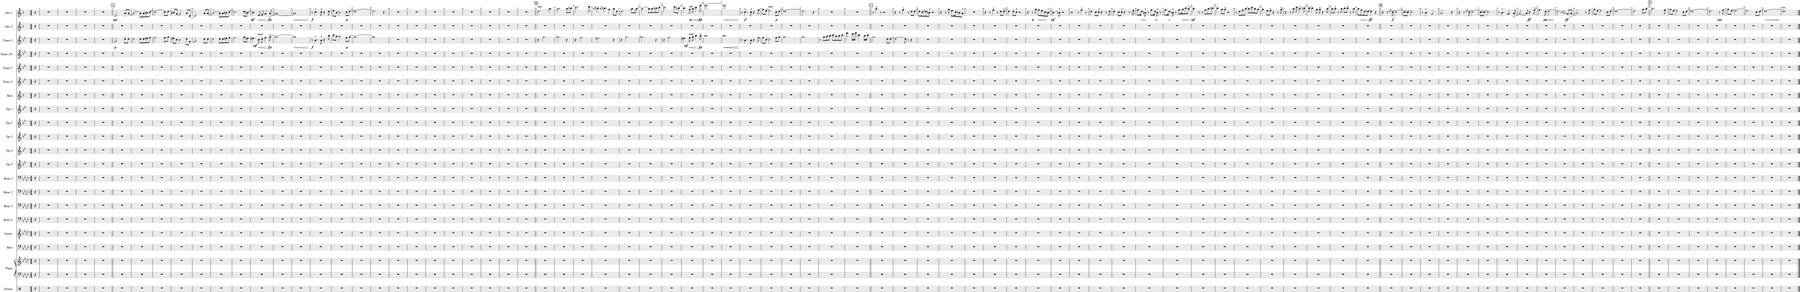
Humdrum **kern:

**kern	**kern	**kern	**kern	**kern	**kern	**kern	**kern	**kern	**kern	**kern	**kern	**kern	**kern	**kern	**kern	**kern	**kern	**kern	**dynam	**kern	**kern	**dynam
*part20	*part19	*part19	*part18	*part17	*part16	*part15	*part14	*part13	*part12	*part11	*part10	*part9	*part8	*part7	*part6	*part5	*part4	*part3	*part3	*part2	*part1	*part1
*staff21	*staff20	*staff19	*staff18	*staff17	*staff16	*staff15	*staff14	*staff13	*staff12	*staff11	*staff10	*staff9	*staff8	*staff7	*staff6	*staff5	*staff4	*staff3	*staff3	*staff2	*staff1	*staff1
*I"Drums	*I"Piano	*	*I"Bass	*I"Guitar	*I"Bone 4	*I"Bone 3	*I"Bone 2	*I"Bone 1	*I"Tpt 5	*I"Tpt 4	*I"Tpt 3	*I"Tpt 2	*I"Tpt 1	*I"Bari	*I"Tenor 3	*I"Tenor 2	*I"Tenor 2A	*I"Tenor 1	*	*I"Alto 2	*I"Alto 1	*
*I'Drums	*I'Pno.	*	*I'Bass	*I'Guitar	*I'Bone 4	*I'Bone 3	*I'Bone 2	*I'Bone 1	*I'Tpt 5	*I'Tpt 4	*I'Tpt 3	*I'Tpt 2	*I'Tpt 1	*I'Bari	*I'Tenor 3	*I'Tenor 2	*I'Tenor 2A	*I'Tenor 1	*	*I'Alto 2	*I'Alto 1	*
*clefX	*clefF4	*clefG2	*clefF4	*clefGv2	*clefF4	*clefF4	*clefF4	*clefF4	*clefG2	*clefG2	*clefG2	*clefG2	*clefG2	*clefG2	*clefG2	*clefG2	*clefG2	*clefG2	*	*clefG2	*clefG2	*
*	*	*	*Trd7c12	*	*	*	*	*	*Trd1c2	*Trd1c2	*Trd1c2	*Trd1c2	*Trd1c2	*Trd12c21	*Trd8c14	*Trd8c14	*Trd8c14	*Trd8c14	*	*Trd5c9	*Trd5c9	*
*k[]	*k[b-e-a-d-]	*k[b-e-a-d-]	*k[b-e-a-d-]	*k[b-e-a-d-]	*k[b-e-a-d-]	*k[b-e-a-d-]	*k[b-e-a-d-]	*k[b-e-a-d-]	*k[b-e-]	*k[b-e-]	*k[b-e-]	*k[b-e-]	*k[b-e-]	*k[b-]	*k[b-e-]	*k[b-e-]	*k[b-e-]	*k[b-e-]	*	*k[b-]	*k[b-]	*
*M4/4	*M4/4	*M4/4	*M4/4	*M4/4	*M4/4	*M4/4	*M4/4	*M4/4	*M4/4	*M4/4	*M4/4	*M4/4	*M4/4	*M4/4	*M4/4	*M4/4	*M4/4	*M4/4	*	*M4/4	*M4/4	*
=1	=1	=1	=1	=1	=1	=1	=1	=1	=1	=1	=1	=1	=1	=1	=1	=1	=1	=1	=1	=1	=1	=1
4r	4r	4r	4r	4r	4r	4r	4r	4r	4r	4r	4r	4r	4r	4r	4r	4r	4r	4r	.	4r	4r	.
=2	=2	=2	=2	=2	=2	=2	=2	=2	=2	=2	=2	=2	=2	=2	=2	=2	=2	=2	=2	=2	=2	=2
1r	1r	1r	1r	1r	1r	1r	1r	1r	1r	1r	1r	1r	1r	1r	1r	1r	1r	1r	.	1r	1r	.
=3	=3	=3	=3	=3	=3	=3	=3	=3	=3	=3	=3	=3	=3	=3	=3	=3	=3	=3	=3	=3	=3	=3
1r	1r	1r	1r	1r	1r	1r	1r	1r	1r	1r	1r	1r	1r	1r	1r	1r	1r	1r	.	1r	1r	.
=4	=4	=4	=4	=4	=4	=4	=4	=4	=4	=4	=4	=4	=4	=4	=4	=4	=4	=4	=4	=4	=4	=4
1r	1r	1r	1r	1r	1r	1r	1r	1r	1r	1r	1r	1r	1r	1r	1r	1r	1r	1r	.	1r	1r	.
=5	=5	=5	=5	=5	=5	=5	=5	=5	=5	=5	=5	=5	=5	=5	=5	=5	=5	=5	=5	=5	=5	=5
1r	1r	1r	1r	1r	1r	1r	1r	1r	1r	1r	1r	1r	1r	1r	1r	1r	1r	1r	.	1r	1r	.
!!LO:REH:place=s1:a:B:cj:t=A
=6||	=6||	=6||	=6||	=6||	=6||	=6||	=6||	=6||	=6||	=6||	=6||	=6||	=6||	=6||	=6||	=6||	=6||	=6||	=6||	=6||	=6||	=6||
!	!	!	!	!	!	!	!	!	!	!	!	!	!	!	!	!	!	!	!LO:DY:b	!	!	!LO:DY:b
1r	1r	1r	1r	1r	1r	1r	1r	1r	1r	1r	1r	1r	1r	1r	1r	1r	1r	2.g/	p	1r	2.d/	pp
.	.	.	.	.	.	.	.	.	.	.	.	.	.	.	.	.	.	8dd>\L	.	.	8a/L	.
.	.	.	.	.	.	.	.	.	.	.	.	.	.	.	.	.	.	8dd\J	.	.	[8a/J	.
=7	=7	=7	=7	=7	=7	=7	=7	=7	=7	=7	=7	=7	=7	=7	=7	=7	=7	=7	=7	=7	=7	=7
1r	1r	1r	1r	1r	1r	1r	1r	1r	1r	1r	1r	1r	1r	1r	1r	1r	1r	2dd\	.	1r	2a/_	.
.	.	.	.	.	.	.	.	.	.	.	.	.	.	.	.	.	.	8dd\L	.	.	8a\L]	.
.	.	.	.	.	.	.	.	.	.	.	.	.	.	.	.	.	.	8dd\	.	.	8a\	.
.	.	.	.	.	.	.	.	.	.	.	.	.	.	.	.	.	.	8een\	.	.	8bn\	.
.	.	.	.	.	.	.	.	.	.	.	.	.	.	.	.	.	.	8ff\J	.	.	[8cc\J	.
=8	=8	=8	=8	=8	=8	=8	=8	=8	=8	=8	=8	=8	=8	=8	=8	=8	=8	=8	=8	=8	=8	=8
1r	1r	1r	1r	1r	1r	1r	1r	1r	1r	1r	1r	1r	1r	1r	1r	1r	1r	2.ff\	.	1r	2.cc\_	.
.	.	.	.	.	.	.	.	.	.	.	.	.	.	.	.	.	.	8ff\L	.	.	8cc\L]	.
.	.	.	.	.	.	.	.	.	.	.	.	.	.	.	.	.	.	8gg\J	.	.	8dd\J	.
=9	=9	=9	=9	=9	=9	=9	=9	=9	=9	=9	=9	=9	=9	=9	=9	=9	=9	=9	=9	=9	=9	=9
1r	1r	1r	1r	1r	1r	1r	1r	1r	1r	1r	1r	1r	1r	1r	1r	1r	1r	8een\L	.	1r	8bn/L	.
.	.	.	.	.	.	.	.	.	.	.	.	.	.	.	.	.	.	8cc\J	.	.	[8g/J	.
.	.	.	.	.	.	.	.	.	.	.	.	.	.	.	.	.	.	2cc\	.	.	2g/]	.
.	.	.	.	.	.	.	.	.	.	.	.	.	.	.	.	.	.	8dd\L	.	.	8a/L	.
.	.	.	.	.	.	.	.	.	.	.	.	.	.	.	.	.	.	8g\J	.	.	[8d/J	.
=10	=10	=10	=10	=10	=10	=10	=10	=10	=10	=10	=10	=10	=10	=10	=10	=10	=10	=10	=10	=10	=10	=10
1r	1r	1r	1r	1r	1r	1r	1r	1r	1r	1r	1r	1r	1r	1r	1r	1r	1r	2.g/	.	1r	2.d/]	.
.	.	.	.	.	.	.	.	.	.	.	.	.	.	.	.	.	.	8dd\L	.	.	8a/L	.
.	.	.	.	.	.	.	.	.	.	.	.	.	.	.	.	.	.	8dd\J	.	.	[8a/J	.
=11	=11	=11	=11	=11	=11	=11	=11	=11	=11	=11	=11	=11	=11	=11	=11	=11	=11	=11	=11	=11	=11	=11
1r	1r	1r	1r	1r	1r	1r	1r	1r	1r	1r	1r	1r	1r	1r	1r	1r	1r	2dd\	.	1r	2a/_	.
.	.	.	.	.	.	.	.	.	.	.	.	.	.	.	.	.	.	8dd\L	.	.	8a\L]	.
.	.	.	.	.	.	.	.	.	.	.	.	.	.	.	.	.	.	8dd\	.	.	8a\	.
.	.	.	.	.	.	.	.	.	.	.	.	.	.	.	.	.	.	8een\	.	.	8bn\	.
.	.	.	.	.	.	.	.	.	.	.	.	.	.	.	.	.	.	8ff\J	.	.	[8cc\J	.
=12	=12	=12	=12	=12	=12	=12	=12	=12	=12	=12	=12	=12	=12	=12	=12	=12	=12	=12	=12	=12	=12	=12
1r	1r	1r	1r	1r	1r	1r	1r	1r	1r	1r	1r	1r	1r	1r	1r	1r	1r	2.ff\	.	1r	2.cc\]	.
.	.	.	.	.	.	.	.	.	.	.	.	.	.	.	.	.	.	8gg\L	.	.	8dd\L	.
.	.	.	.	.	.	.	.	.	.	.	.	.	.	.	.	.	.	8een\J	.	.	[8bn\J	.
=13	=13	=13	=13	=13	=13	=13	=13	=13	=13	=13	=13	=13	=13	=13	=13	=13	=13	=13	=13	=13	=13	=13
!	!	!	!	!	!	!	!	!	!	!	!	!	!	!	!	!	!	!	!LO:DY:b	!	!	!LO:DY:b
1r	1r	1r	1r	1r	1r	1r	1r	1r	1r	1r	1r	1r	1r	1r	1r	1r	1r	4.een\	mf	1r	4.b\]	mf
!	!	!	!	!	!	!	!	!	!	!	!	!	!	!	!	!	!	!LO:TX:a:Bi:t=lead	!	!	!	!
!	!	!	!	!	!	!	!	!	!	!	!	!	!	!	!	!	!	!	!LO:HP:b	!	!	!LO:HP:b
.	.	.	.	.	.	.	.	.	.	.	.	.	.	.	.	.	.	8cc\	<	.	8e/	<
.	.	.	.	.	.	.	.	.	.	.	.	.	.	.	.	.	.	8dd~\	.	.	8f~/	.
.	.	.	.	.	.	.	.	.	.	.	.	.	.	.	.	.	.	4ff'\	.	.	4g'/	.
!	!	!	!	!	!	!	!	!	!	!	!	!	!	!	!	!	!	!	!LO:DY:n=1:b	!	!	!LO:DY:n=1:b
.	.	.	.	.	.	.	.	.	.	.	.	.	.	.	.	.	.	[8gg^\	[ fp	.	[8a^/	[ fp
=14	=14	=14	=14	=14	=14	=14	=14	=14	=14	=14	=14	=14	=14	=14	=14	=14	=14	=14	=14	=14	=14	=14
1r	1r	1r	1r	1r	1r	1r	1r	1r	1r	1r	1r	1r	1r	1r	1r	1r	1r	1gg_	.	1r	1a_	.
=15	=15	=15	=15	=15	=15	=15	=15	=15	=15	=15	=15	=15	=15	=15	=15	=15	=15	=15	=15	=15	=15	=15
!	!	!	!	!	!	!	!	!	!	!	!	!	!	!	!	!	!	!	!LO:HP:b	!	!	!LO:HP:b
1r	1r	1r	1r	1r	1r	1r	1r	1r	1r	1r	1r	1r	1r	1r	1r	1r	1r	1gg]	<	1r	1a]	<
.	.	.	.	.	.	.	.	.	.	.	.	.	.	.	.	.	.	.	[	.	.	[
=16	=16	=16	=16	=16	=16	=16	=16	=16	=16	=16	=16	=16	=16	=16	=16	=16	=16	=16	=16	=16	=16	=16
!	!	!	!	!	!	!	!	!	!	!	!	!	!	!	!	!	!	!	!LO:DY:b	!	!	!LO:DY:b
1r	1r	1r	1r	1r	1r	1r	1r	1r	1r	1r	1r	1r	1r	1r	1r	1r	1r	8r	f	1r	8r	f
.	.	.	.	.	.	.	.	.	.	.	.	.	.	.	.	.	.	4.b-^\	.	.	4.cc^\	.
.	.	.	.	.	.	.	.	.	.	.	.	.	.	.	.	.	.	8b-^^\	.	.	8cc^^\	.
.	.	.	.	.	.	.	.	.	.	.	.	.	.	.	.	.	.	4r	.	.	4r	.
.	.	.	.	.	.	.	.	.	.	.	.	.	.	.	.	.	.	8bb-\	.	.	8dd\	.
=17	=17	=17	=17	=17	=17	=17	=17	=17	=17	=17	=17	=17	=17	=17	=17	=17	=17	=17	=17	=17	=17	=17
1r	1r	1r	1r	1r	1r	1r	1r	1r	1r	1r	1r	1r	1r	1r	1r	1r	1r	8ccc\L	.	1r	8ee\L	.
.	.	.	.	.	.	.	.	.	.	.	.	.	.	.	.	.	.	8aa\J	.	.	[8b-\J	.
.	.	.	.	.	.	.	.	.	.	.	.	.	.	.	.	.	.	2aa\	.	.	2b-\]	.
!	!	!	!	!	!	!	!	!	!	!	!	!	!	!	!	!	!	!	!LO:DY:b	!	!	!LO:DY:b
.	.	.	.	.	.	.	.	.	.	.	.	.	.	.	.	.	.	8ff\L	p	.	8cc\L	p
.	.	.	.	.	.	.	.	.	.	.	.	.	.	.	.	.	.	[8gg\J	.	.	[8dd\J	.
=18	=18	=18	=18	=18	=18	=18	=18	=18	=18	=18	=18	=18	=18	=18	=18	=18	=18	=18	=18	=18	=18	=18
1r	1r	1r	1r	1r	1r	1r	1r	1r	1r	1r	1r	1r	1r	1r	1r	1r	1r	1gg_	.	1r	1dd_	.
=19	=19	=19	=19	=19	=19	=19	=19	=19	=19	=19	=19	=19	=19	=19	=19	=19	=19	=19	=19	=19	=19	=19
1r	1r	1r	1r	1r	1r	1r	1r	1r	1r	1r	1r	1r	1r	1r	1r	1r	1r	1gg]	.	1r	2.dd\]	.
.	.	.	.	.	.	.	.	.	.	.	.	.	.	.	.	.	.	.	.	.	4r	.
=20	=20	=20	=20	=20	=20	=20	=20	=20	=20	=20	=20	=20	=20	=20	=20	=20	=20	=20	=20	=20	=20	=20
1r	1r	1r	1r	1r	1r	1r	1r	1r	1r	1r	1r	1r	1r	1r	1r	1r	1r	1r	.	1r	1r	.
=21	=21	=21	=21	=21	=21	=21	=21	=21	=21	=21	=21	=21	=21	=21	=21	=21	=21	=21	=21	=21	=21	=21
1r	1r	1r	1r	1r	1r	1r	1r	1r	1r	1r	1r	1r	1r	1r	1r	1r	1r	1r	.	1r	1r	.
=22	=22	=22	=22	=22	=22	=22	=22	=22	=22	=22	=22	=22	=22	=22	=22	=22	=22	=22	=22	=22	=22	=22
1r	1r	1r	1r	1r	1r	1r	1r	1r	1r	1r	1r	1r	1r	1r	1r	1r	1r	1r	.	1r	1r	.
=23	=23	=23	=23	=23	=23	=23	=23	=23	=23	=23	=23	=23	=23	=23	=23	=23	=23	=23	=23	=23	=23	=23
1r	1r	1r	1r	1r	1r	1r	1r	1r	1r	1r	1r	1r	1r	1r	1r	1r	1r	1r	.	1r	1r	.
=24	=24	=24	=24	=24	=24	=24	=24	=24	=24	=24	=24	=24	=24	=24	=24	=24	=24	=24	=24	=24	=24	=24
1r	1r	1r	1r	1r	1r	1r	1r	1r	1r	1r	1r	1r	1r	1r	1r	1r	1r	1r	.	1r	1r	.
=25	=25	=25	=25	=25	=25	=25	=25	=25	=25	=25	=25	=25	=25	=25	=25	=25	=25	=25	=25	=25	=25	=25
1r	1r	1r	1r	1r	1r	1r	1r	1r	1r	1r	1r	1r	1r	1r	1r	1r	1r	1r	.	1r	1r	.
=26	=26	=26	=26	=26	=26	=26	=26	=26	=26	=26	=26	=26	=26	=26	=26	=26	=26	=26	=26	=26	=26	=26
1r	1r	1r	1r	1r	1r	1r	1r	1r	1r	1r	1r	1r	1r	1r	1r	1r	1r	1r	.	1r	1r	.
=27	=27	=27	=27	=27	=27	=27	=27	=27	=27	=27	=27	=27	=27	=27	=27	=27	=27	=27	=27	=27	=27	=27
1r	1r	1r	1r	1r	1r	1r	1r	1r	1r	1r	1r	1r	1r	1r	1r	1r	1r	1r	.	1r	1r	.
!!LO:REH:place=s1:a:B:cj:t=B
=28||	=28||	=28||	=28||	=28||	=28||	=28||	=28||	=28||	=28||	=28||	=28||	=28||	=28||	=28||	=28||	=28||	=28||	=28||	=28||	=28||	=28||	=28||
!	!	!	!	!	!	!	!	!	!	!	!	!	!	!	!	!	!	!	!	!	!LO:TX:a:Bi:t=solo	!
1r	1r	1r	1r	1r	1r	1r	1r	1r	1r	1r	1r	1r	1r	1r	1r	1r	1r	4r	.	1r	2.dd\	.
.	.	.	.	.	.	.	.	.	.	.	.	.	.	.	.	.	.	2.gg\	.	.	.	.
.	.	.	.	.	.	.	.	.	.	.	.	.	.	.	.	.	.	.	.	.	4aa\	.
=29	=29	=29	=29	=29	=29	=29	=29	=29	=29	=29	=29	=29	=29	=29	=29	=29	=29	=29	=29	=29	=29	=29
1r	1r	1r	1r	1r	1r	1r	1r	1r	1r	1r	1r	1r	1r	1r	1r	1r	1r	2.gg-X\	.	1r	2.aa\	.
.	.	.	.	.	.	.	.	.	.	.	.	.	.	.	.	.	.	4r	.	.	8aa\L	.
.	.	.	.	.	.	.	.	.	.	.	.	.	.	.	.	.	.	.	.	.	8bbn\J	.
=30	=30	=30	=30	=30	=30	=30	=30	=30	=30	=30	=30	=30	=30	=30	=30	=30	=30	=30	=30	=30	=30	=30
1r	1r	1r	1r	1r	1r	1r	1r	1r	1r	1r	1r	1r	1r	1r	1r	1r	1r	4r	.	1r	2..ccc\	.
.	.	.	.	.	.	.	.	.	.	.	.	.	.	.	.	.	.	2.ff\	.	.	.	.
.	.	.	.	.	.	.	.	.	.	.	.	.	.	.	.	.	.	.	.	.	8ddd\	.
=31	=31	=31	=31	=31	=31	=31	=31	=31	=31	=31	=31	=31	=31	=31	=31	=31	=31	=31	=31	=31	=31	=31
.	.	.	.	.	.	.	.	.	.	.	.	.	.	.	.	.	.	.	.	.	8qaa/	.
1r	1r	1r	1r	1r	1r	1r	1r	1r	1r	1r	1r	1r	1r	1r	1r	1r	1r	2.een\	.	1r	4bbn\	.
.	.	.	.	.	.	.	.	.	.	.	.	.	.	.	.	.	.	.	.	.	8qaa/	.
.	.	.	.	.	.	.	.	.	.	.	.	.	.	.	.	.	.	.	.	.	4bbn\	.
.	.	.	.	.	.	.	.	.	.	.	.	.	.	.	.	.	.	.	.	.	4gg\	.
.	.	.	.	.	.	.	.	.	.	.	.	.	.	.	.	.	.	4r	.	.	8aa\L	.
.	.	.	.	.	.	.	.	.	.	.	.	.	.	.	.	.	.	.	.	.	8dd\J	.
=32	=32	=32	=32	=32	=32	=32	=32	=32	=32	=32	=32	=32	=32	=32	=32	=32	=32	=32	=32	=32	=32	=32
1r	1r	1r	1r	1r	1r	1r	1r	1r	1r	1r	1r	1r	1r	1r	1r	1r	1r	4r	.	1r	2.dd\	.
.	.	.	.	.	.	.	.	.	.	.	.	.	.	.	.	.	.	2.gg\	.	.	.	.
.	.	.	.	.	.	.	.	.	.	.	.	.	.	.	.	.	.	.	.	.	8aa\L	.
.	.	.	.	.	.	.	.	.	.	.	.	.	.	.	.	.	.	.	.	.	[8aa\J	.
=33	=33	=33	=33	=33	=33	=33	=33	=33	=33	=33	=33	=33	=33	=33	=33	=33	=33	=33	=33	=33	=33	=33
1r	1r	1r	1r	1r	1r	1r	1r	1r	1r	1r	1r	1r	1r	1r	1r	1r	1r	2.gg-X\	.	1r	2aa\_	.
.	.	.	.	.	.	.	.	.	.	.	.	.	.	.	.	.	.	.	.	.	8aa\L]	.
.	.	.	.	.	.	.	.	.	.	.	.	.	.	.	.	.	.	.	.	.	8aa\	.
.	.	.	.	.	.	.	.	.	.	.	.	.	.	.	.	.	.	4r	.	.	8bbn\	.
.	.	.	.	.	.	.	.	.	.	.	.	.	.	.	.	.	.	.	.	.	[8ccc\J	.
=34	=34	=34	=34	=34	=34	=34	=34	=34	=34	=34	=34	=34	=34	=34	=34	=34	=34	=34	=34	=34	=34	=34
1r	1r	1r	1r	1r	1r	1r	1r	1r	1r	1r	1r	1r	1r	1r	1r	1r	1r	4r	.	1r	2.ccc\]	.
.	.	.	.	.	.	.	.	.	.	.	.	.	.	.	.	.	.	2.ff\	.	.	.	.
.	.	.	.	.	.	.	.	.	.	.	.	.	.	.	.	.	.	.	.	.	8ddd\L	.
.	.	.	.	.	.	.	.	.	.	.	.	.	.	.	.	.	.	.	.	.	[8bbn\J	.
=35	=35	=35	=35	=35	=35	=35	=35	=35	=35	=35	=35	=35	=35	=35	=35	=35	=35	=35	=35	=35	=35	=35
!	!	!	!	!	!	!	!	!	!	!	!	!	!	!	!	!	!	!	!LO:DY:b	!	!	!
1r	1r	1r	1r	1r	1r	1r	1r	1r	1r	1r	1r	1r	1r	1r	1r	1r	1r	4.een\	mf	1r	4.bb\]	.
!	!	!	!	!	!	!	!	!	!	!	!	!	!	!	!	!	!	!	!	!	!LO:TX:a:Bi:t=soli	!
!	!	!	!	!	!	!	!	!	!	!	!	!	!	!	!	!	!	!LO:TX:a:Bi:t=lead	!	!	!	!
!	!	!	!	!	!	!	!	!	!	!	!	!	!	!	!	!	!	!	!LO:HP:b	!	!	!LO:HP:b
!	!	!	!	!	!	!	!	!	!	!	!	!	!	!	!	!	!	!	!	!	!	!LO:DY:n=1:b
.	.	.	.	.	.	.	.	.	.	.	.	.	.	.	.	.	.	8ff\	<	.	8gg\	< mf
.	.	.	.	.	.	.	.	.	.	.	.	.	.	.	.	.	.	8gg~\	.	.	8aa\	.
.	.	.	.	.	.	.	.	.	.	.	.	.	.	.	.	.	.	4bb-'\	.	.	4ccc\	.
!	!	!	!	!	!	!	!	!	!	!	!	!	!	!	!	!	!	!	!LO:DY:n=1:b	!	!	!LO:DY:n=2:b
.	.	.	.	.	.	.	.	.	.	.	.	.	.	.	.	.	.	8bb-^\	[ fp	.	[8fff\	fp
.	.	.	.	.	.	.	.	.	.	.	.	.	.	.	.	.	.	.	.	.	.	[
=36	=36	=36	=36	=36	=36	=36	=36	=36	=36	=36	=36	=36	=36	=36	=36	=36	=36	=36	=36	=36	=36	=36
1r	1r	1r	1r	1r	1r	1r	1r	1r	1r	1r	1r	1r	1r	1r	1r	1r	1r	1bb-	.	1r	1fff_	.
=37	=37	=37	=37	=37	=37	=37	=37	=37	=37	=37	=37	=37	=37	=37	=37	=37	=37	=37	=37	=37	=37	=37
!	!	!	!	!	!	!	!	!	!	!	!	!	!	!	!	!	!	!	!LO:HP:b	!	!	!
!	!	!	!	!	!	!	!	!	!	!	!	!	!	!	!	!	!	!	!LO:HP:n=1:b	!	!	!LO:HP:b
1r	1r	1r	1r	1r	1r	1r	1r	1r	1r	1r	1r	1r	1r	1r	1r	1r	1r	1bb-	< <	1r	1fff]	<
.	.	.	.	.	.	.	.	.	.	.	.	.	.	.	.	.	.	.	[	.	.	[
=38	=38	=38	=38	=38	=38	=38	=38	=38	=38	=38	=38	=38	=38	=38	=38	=38	=38	=38	=38	=38	=38	=38
1r	1r	1r	1r	1r	1r	1r	1r	1r	1r	1r	1r	1r	1r	1r	1r	1r	1r	8r	.	1r	8r	.
!	!	!	!	!	!	!	!	!	!	!	!	!	!	!	!	!	!	!	!	!	!	!LO:DY:b
.	.	.	.	.	.	.	.	.	.	.	.	.	.	.	.	.	.	4.b-\	[	.	4.cc^\	f
.	.	.	.	.	.	.	.	.	.	.	.	.	.	.	.	.	.	8b-\	.	.	8cc^^\	.
.	.	.	.	.	.	.	.	.	.	.	.	.	.	.	.	.	.	4r	.	.	4r	.
.	.	.	.	.	.	.	.	.	.	.	.	.	.	.	.	.	.	8ff\	.	.	8ff\	.
=39	=39	=39	=39	=39	=39	=39	=39	=39	=39	=39	=39	=39	=39	=39	=39	=39	=39	=39	=39	=39	=39	=39
1r	1r	1r	1r	1r	1r	1r	1r	1r	1r	1r	1r	1r	1r	1r	1r	1r	1r	8ff\L	.	1r	8gg\L	.
.	.	.	.	.	.	.	.	.	.	.	.	.	.	.	.	.	.	[8cc\J	.	.	[8ee\J	.
!	!	!	!	!	!	!	!	!	!	!	!	!	!	!	!	!	!	!	!	!	!LO:TX:a:Bi:t=unis	!
.	.	.	.	.	.	.	.	.	.	.	.	.	.	.	.	.	.	2cc\]	.	.	2ee\]	.
!	!	!	!	!	!	!	!	!	!	!	!	!	!	!	!	!	!	!	!	!	!	!LO:DY:b
.	.	.	.	.	.	.	.	.	.	.	.	.	.	.	.	.	.	8ff\L	.	.	8cc\L	p
.	.	.	.	.	.	.	.	.	.	.	.	.	.	.	.	.	.	8gg\J	.	.	[8dd\J	.
=40	=40	=40	=40	=40	=40	=40	=40	=40	=40	=40	=40	=40	=40	=40	=40	=40	=40	=40	=40	=40	=40	=40
1r	1r	1r	1r	1r	1r	1r	1r	1r	1r	1r	1r	1r	1r	1r	1r	1r	1r	1gg	.	1r	1dd_	.
=41	=41	=41	=41	=41	=41	=41	=41	=41	=41	=41	=41	=41	=41	=41	=41	=41	=41	=41	=41	=41	=41	=41
1r	1r	1r	1r	1r	1r	1r	1r	1r	1r	1r	1r	1r	1r	1r	1r	1r	1r	1gg	.	1r	2.dd\]	.
.	.	.	.	.	.	.	.	.	.	.	.	.	.	.	.	.	.	.	.	.	4r	.
=42	=42	=42	=42	=42	=42	=42	=42	=42	=42	=42	=42	=42	=42	=42	=42	=42	=42	=42	=42	=42	=42	=42
1r	1r	1r	1r	1r	1r	1r	1r	1r	1r	1r	1r	1r	1r	1r	1r	1r	1r	8r	.	1r	1r	.
.	.	.	.	.	.	.	.	.	.	.	.	.	.	.	.	.	.	8gg\L	.	.	.	.
.	.	.	.	.	.	.	.	.	.	.	.	.	.	.	.	.	.	8aa\	.	.	.	.
.	.	.	.	.	.	.	.	.	.	.	.	.	.	.	.	.	.	8bb-\J	.	.	.	.
.	.	.	.	.	.	.	.	.	.	.	.	.	.	.	.	.	.	8ccc\L	.	.	.	.
.	.	.	.	.	.	.	.	.	.	.	.	.	.	.	.	.	.	8aa\	.	.	.	.
.	.	.	.	.	.	.	.	.	.	.	.	.	.	.	.	.	.	8bb-\	.	.	.	.
.	.	.	.	.	.	.	.	.	.	.	.	.	.	.	.	.	.	8ccc\J	.	.	.	.
=43	=43	=43	=43	=43	=43	=43	=43	=43	=43	=43	=43	=43	=43	=43	=43	=43	=43	=43	=43	=43	=43	=43
1r	1r	1r	1r	1r	1r	1r	1r	1r	1r	1r	1r	1r	1r	1r	1r	1r	1r	4.fff\	.	1r	1r	.
.	.	.	.	.	.	.	.	.	.	.	.	.	.	.	.	.	.	16eee-\LL	.	.	.	.
.	.	.	.	.	.	.	.	.	.	.	.	.	.	.	.	.	.	16fff\JJ	.	.	.	.
.	.	.	.	.	.	.	.	.	.	.	.	.	.	.	.	.	.	4.ccc\	.	.	.	.
.	.	.	.	.	.	.	.	.	.	.	.	.	.	.	.	.	.	16bb-\LL	.	.	.	.
.	.	.	.	.	.	.	.	.	.	.	.	.	.	.	.	.	.	16ccc\JJ	.	.	.	.
!!LO:REH:place=s1:a:B:cj:t=C
=44||	=44||	=44||	=44||	=44||	=44||	=44||	=44||	=44||	=44||	=44||	=44||	=44||	=44||	=44||	=44||	=44||	=44||	=44||	=44||	=44||	=44||	=44||
1r	1r	1r	1r	1r	1r	1r	1r	1r	1r	1r	1r	1r	1r	1r	1r	1r	1r	2.gg\	.	1r	8r	.
.	.	.	.	.	.	.	.	.	.	.	.	.	.	.	.	.	.	.	.	.	4aa^^\	.
.	.	.	.	.	.	.	.	.	.	.	.	.	.	.	.	.	.	.	.	.	8r	.
.	.	.	.	.	.	.	.	.	.	.	.	.	.	.	.	.	.	.	.	.	2r	.
.	.	.	.	.	.	.	.	.	.	.	.	.	.	.	.	.	.	8dd\L	.	.	.	.
.	.	.	.	.	.	.	.	.	.	.	.	.	.	.	.	.	.	[8dd\J	.	.	.	.
=45	=45	=45	=45	=45	=45	=45	=45	=45	=45	=45	=45	=45	=45	=45	=45	=45	=45	=45	=45	=45	=45	=45
1r	1r	1r	1r	1r	1r	1r	1r	1r	1r	1r	1r	1r	1r	1r	1r	1r	1r	2dd\_	.	1r	4r	.
.	.	.	.	.	.	.	.	.	.	.	.	.	.	.	.	.	.	.	.	.	8r	.
.	.	.	.	.	.	.	.	.	.	.	.	.	.	.	.	.	.	.	.	.	4ff^^\	.
.	.	.	.	.	.	.	.	.	.	.	.	.	.	.	.	.	.	8dd\]	.	.	.	.
.	.	.	.	.	.	.	.	.	.	.	.	.	.	.	.	.	.	8r	.	.	8r	.
.	.	.	.	.	.	.	.	.	.	.	.	.	.	.	.	.	.	4r	.	.	8dd\L	.
.	.	.	.	.	.	.	.	.	.	.	.	.	.	.	.	.	.	.	.	.	[8dd\J	.
=46	=46	=46	=46	=46	=46	=46	=46	=46	=46	=46	=46	=46	=46	=46	=46	=46	=46	=46	=46	=46	=46	=46
1r	1r	1r	1r	1r	1r	1r	1r	1r	1r	1r	1r	1r	1r	1r	1r	1r	1r	1r	.	1r	8dd\L]	.
.	.	.	.	.	.	.	.	.	.	.	.	.	.	.	.	.	.	.	.	.	8cc\	.
.	.	.	.	.	.	.	.	.	.	.	.	.	.	.	.	.	.	.	.	.	8dd-X\	.
.	.	.	.	.	.	.	.	.	.	.	.	.	.	.	.	.	.	.	.	.	8bn^^\J	.
.	.	.	.	.	.	.	.	.	.	.	.	.	.	.	.	.	.	.	.	.	2r	.
=47	=47	=47	=47	=47	=47	=47	=47	=47	=47	=47	=47	=47	=47	=47	=47	=47	=47	=47	=47	=47	=47	=47
1r	1r	1r	1r	1r	1r	1r	1r	1r	1r	1r	1r	1r	1r	1r	1r	1r	1r	1r	.	1r	4r	.
.	.	.	.	.	.	.	.	.	.	.	.	.	.	.	.	.	.	.	.	.	8r	.
.	.	.	.	.	.	.	.	.	.	.	.	.	.	.	.	.	.	.	.	.	8gg\	.
.	.	.	.	.	.	.	.	.	.	.	.	.	.	.	.	.	.	.	.	.	8.ee\L	.
.	.	.	.	.	.	.	.	.	.	.	.	.	.	.	.	.	.	.	.	.	16cc\K	.
.	.	.	.	.	.	.	.	.	.	.	.	.	.	.	.	.	.	.	.	.	8b-X\	.
.	.	.	.	.	.	.	.	.	.	.	.	.	.	.	.	.	.	.	.	.	8a^^\J	.
=48	=48	=48	=48	=48	=48	=48	=48	=48	=48	=48	=48	=48	=48	=48	=48	=48	=48	=48	=48	=48	=48	=48
1r	1r	1r	1r	1r	1r	1r	1r	1r	1r	1r	1r	1r	1r	1r	1r	1r	1r	1r	.	1r	1r	.
=49	=49	=49	=49	=49	=49	=49	=49	=49	=49	=49	=49	=49	=49	=49	=49	=49	=49	=49	=49	=49	=49	=49
1r	1r	1r	1r	1r	1r	1r	1r	1r	1r	1r	1r	1r	1r	1r	1r	1r	1r	1r	.	1r	4r	.
.	.	.	.	.	.	.	.	.	.	.	.	.	.	.	.	.	.	.	.	.	8r	.
.	.	.	.	.	.	.	.	.	.	.	.	.	.	.	.	.	.	.	.	.	4ff^^\	.
.	.	.	.	.	.	.	.	.	.	.	.	.	.	.	.	.	.	.	.	.	8r	.
.	.	.	.	.	.	.	.	.	.	.	.	.	.	.	.	.	.	.	.	.	8dd\L	.
.	.	.	.	.	.	.	.	.	.	.	.	.	.	.	.	.	.	.	.	.	[8dd^\J	.
=50	=50	=50	=50	=50	=50	=50	=50	=50	=50	=50	=50	=50	=50	=50	=50	=50	=50	=50	=50	=50	=50	=50
1r	1r	1r	1r	1r	1r	1r	1r	1r	1r	1r	1r	1r	1r	1r	1r	1r	1r	1r	.	1r	4dd\]	.
.	.	.	.	.	.	.	.	.	.	.	.	.	.	.	.	.	.	.	.	.	8dd~\L	.
.	.	.	.	.	.	.	.	.	.	.	.	.	.	.	.	.	.	.	.	.	8cc^^\J	.
.	.	.	.	.	.	.	.	.	.	.	.	.	.	.	.	.	.	.	.	.	2r	.
=51	=51	=51	=51	=51	=51	=51	=51	=51	=51	=51	=51	=51	=51	=51	=51	=51	=51	=51	=51	=51	=51	=51
1r	1r	1r	1r	1r	1r	1r	1r	1r	1r	1r	1r	1r	1r	1r	1r	1r	1r	1r	.	1r	4r	.
!	!	!	!	!	!	!	!	!	!	!	!	!	!	!	!	!	!	!	!	!	!	!LO:DY:b
.	.	.	.	.	.	.	.	.	.	.	.	.	.	.	.	.	.	.	.	.	8r	p
.	.	.	.	.	.	.	.	.	.	.	.	.	.	.	.	.	.	.	.	.	8gg\	.
!	!	!	!	!	!	!	!	!	!	!	!	!	!	!	!	!	!	!	!	!	!	!LO:HP:b
.	.	.	.	.	.	.	.	.	.	.	.	.	.	.	.	.	.	.	.	.	8ff\L	<
.	.	.	.	.	.	.	.	.	.	.	.	.	.	.	.	.	.	.	.	.	8ee\	.
.	.	.	.	.	.	.	.	.	.	.	.	.	.	.	.	.	.	.	.	.	8cc\	.
.	.	.	.	.	.	.	.	.	.	.	.	.	.	.	.	.	.	.	.	.	[8bn^\J	[
=52	=52	=52	=52	=52	=52	=52	=52	=52	=52	=52	=52	=52	=52	=52	=52	=52	=52	=52	=52	=52	=52	=52
!	!	!	!	!	!	!	!	!	!	!	!	!	!	!	!	!	!	!	!	!	!	!LO:DY:b
1r	1r	1r	1r	1r	1r	1r	1r	1r	1r	1r	1r	1r	1r	1r	1r	1r	1r	1r	.	1r	4.b\]	mf
.	.	.	.	.	.	.	.	.	.	.	.	.	.	.	.	.	.	.	.	.	8b-X^^\	.
.	.	.	.	.	.	.	.	.	.	.	.	.	.	.	.	.	.	.	.	.	2r	.
=53	=53	=53	=53	=53	=53	=53	=53	=53	=53	=53	=53	=53	=53	=53	=53	=53	=53	=53	=53	=53	=53	=53
1r	1r	1r	1r	1r	1r	1r	1r	1r	1r	1r	1r	1r	1r	1r	1r	1r	1r	1r	.	1r	2r	.
.	.	.	.	.	.	.	.	.	.	.	.	.	.	.	.	.	.	.	.	.	8r	.
.	.	.	.	.	.	.	.	.	.	.	.	.	.	.	.	.	.	.	.	.	4ff^^\	.
.	.	.	.	.	.	.	.	.	.	.	.	.	.	.	.	.	.	.	.	.	8r	.
=54	=54	=54	=54	=54	=54	=54	=54	=54	=54	=54	=54	=54	=54	=54	=54	=54	=54	=54	=54	=54	=54	=54
1r	1r	1r	1r	1r	1r	1r	1r	1r	1r	1r	1r	1r	1r	1r	1r	1r	1r	1r	.	1r	4dd~\	.
.	.	.	.	.	.	.	.	.	.	.	.	.	.	.	.	.	.	.	.	.	8cc\L	.
.	.	.	.	.	.	.	.	.	.	.	.	.	.	.	.	.	.	.	.	.	8cc^^\J	.
.	.	.	.	.	.	.	.	.	.	.	.	.	.	.	.	.	.	.	.	.	4r	.
.	.	.	.	.	.	.	.	.	.	.	.	.	.	.	.	.	.	.	.	.	8r	.
.	.	.	.	.	.	.	.	.	.	.	.	.	.	.	.	.	.	.	.	.	8dd\	.
=55	=55	=55	=55	=55	=55	=55	=55	=55	=55	=55	=55	=55	=55	=55	=55	=55	=55	=55	=55	=55	=55	=55
1r	1r	1r	1r	1r	1r	1r	1r	1r	1r	1r	1r	1r	1r	1r	1r	1r	1r	1r	.	1r	4dd~\	.
.	.	.	.	.	.	.	.	.	.	.	.	.	.	.	.	.	.	.	.	.	8cc\L	.
.	.	.	.	.	.	.	.	.	.	.	.	.	.	.	.	.	.	.	.	.	8cc^^\J	.
.	.	.	.	.	.	.	.	.	.	.	.	.	.	.	.	.	.	.	.	.	4r	.
.	.	.	.	.	.	.	.	.	.	.	.	.	.	.	.	.	.	.	.	.	8.r	.
.	.	.	.	.	.	.	.	.	.	.	.	.	.	.	.	.	.	.	.	.	16ee\	.
=56	=56	=56	=56	=56	=56	=56	=56	=56	=56	=56	=56	=56	=56	=56	=56	=56	=56	=56	=56	=56	=56	=56
1r	1r	1r	1r	1r	1r	1r	1r	1r	1r	1r	1r	1r	1r	1r	1r	1r	1r	1r	.	1r	8.ff\L	.
!	!	!	!	!	!	!	!	!	!	!	!	!	!	!	!	!	!	!	!	!	!	!LO:HP:b
.	.	.	.	.	.	.	.	.	.	.	.	.	.	.	.	.	.	.	.	.	16dd\Jk	<
.	.	.	.	.	.	.	.	.	.	.	.	.	.	.	.	.	.	.	.	.	8bn^^\	.
.	.	.	.	.	.	.	.	.	.	.	.	.	.	.	.	.	.	.	.	.	8r	[
.	.	.	.	.	.	.	.	.	.	.	.	.	.	.	.	.	.	.	.	.	8.ff\L	.
!	!	!	!	!	!	!	!	!	!	!	!	!	!	!	!	!	!	!	!	!	!	!LO:HP:b
.	.	.	.	.	.	.	.	.	.	.	.	.	.	.	.	.	.	.	.	.	16dd\Jk	<
.	.	.	.	.	.	.	.	.	.	.	.	.	.	.	.	.	.	.	.	.	8b^^\	.
.	.	.	.	.	.	.	.	.	.	.	.	.	.	.	.	.	.	.	.	.	8r	[
=57	=57	=57	=57	=57	=57	=57	=57	=57	=57	=57	=57	=57	=57	=57	=57	=57	=57	=57	=57	=57	=57	=57
1r	1r	1r	1r	1r	1r	1r	1r	1r	1r	1r	1r	1r	1r	1r	1r	1r	1r	1r	.	1r	8.ff\L	.
!	!	!	!	!	!	!	!	!	!	!	!	!	!	!	!	!	!	!	!	!	!	!LO:HP:b
.	.	.	.	.	.	.	.	.	.	.	.	.	.	.	.	.	.	.	.	.	16dd\Jk	<
.	.	.	.	.	.	.	.	.	.	.	.	.	.	.	.	.	.	.	.	.	8b-X^^\	[
.	.	.	.	.	.	.	.	.	.	.	.	.	.	.	.	.	.	.	.	.	8r	.
.	.	.	.	.	.	.	.	.	.	.	.	.	.	.	.	.	.	.	.	.	8.ff\L	.
!	!	!	!	!	!	!	!	!	!	!	!	!	!	!	!	!	!	!	!	!	!	!LO:HP:b
.	.	.	.	.	.	.	.	.	.	.	.	.	.	.	.	.	.	.	.	.	16gg\K	<
.	.	.	.	.	.	.	.	.	.	.	.	.	.	.	.	.	.	.	.	.	8bb-~\	.
.	.	.	.	.	.	.	.	.	.	.	.	.	.	.	.	.	.	.	.	.	[8aa^\J	.
.	.	.	.	.	.	.	.	.	.	.	.	.	.	.	.	.	.	.	.	.	.	[
=58	=58	=58	=58	=58	=58	=58	=58	=58	=58	=58	=58	=58	=58	=58	=58	=58	=58	=58	=58	=58	=58	=58
!	!	!	!	!	!	!	!	!	!	!	!	!	!	!	!	!	!	!	!	!	!	!LO:DY:b
1r	1r	1r	1r	1r	1r	1r	1r	1r	1r	1r	1r	1r	1r	1r	1r	1r	1r	1r	.	1r	4.aa\]	mf
.	.	.	.	.	.	.	.	.	.	.	.	.	.	.	.	.	.	.	.	.	8r	.
.	.	.	.	.	.	.	.	.	.	.	.	.	.	.	.	.	.	.	.	.	8r	.
.	.	.	.	.	.	.	.	.	.	.	.	.	.	.	.	.	.	.	.	.	8ff\L	.
.	.	.	.	.	.	.	.	.	.	.	.	.	.	.	.	.	.	.	.	.	8aa\	.
.	.	.	.	.	.	.	.	.	.	.	.	.	.	.	.	.	.	.	.	.	[8bbn\J	.
=59	=59	=59	=59	=59	=59	=59	=59	=59	=59	=59	=59	=59	=59	=59	=59	=59	=59	=59	=59	=59	=59	=59
1r	1r	1r	1r	1r	1r	1r	1r	1r	1r	1r	1r	1r	1r	1r	1r	1r	1r	1r	.	1r	4bb\]	.
.	.	.	.	.	.	.	.	.	.	.	.	.	.	.	.	.	.	.	.	.	8gg\L	.
.	.	.	.	.	.	.	.	.	.	.	.	.	.	.	.	.	.	.	.	.	8gg^^\J	.
.	.	.	.	.	.	.	.	.	.	.	.	.	.	.	.	.	.	.	.	.	2r	.
=60	=60	=60	=60	=60	=60	=60	=60	=60	=60	=60	=60	=60	=60	=60	=60	=60	=60	=60	=60	=60	=60	=60
1r	1r	1r	1r	1r	1r	1r	1r	1r	1r	1r	1r	1r	1r	1r	1r	1r	1r	1r	.	1r	8r	.
.	.	.	.	.	.	.	.	.	.	.	.	.	.	.	.	.	.	.	.	.	8dd\L	.
.	.	.	.	.	.	.	.	.	.	.	.	.	.	.	.	.	.	.	.	.	8ff\	.
.	.	.	.	.	.	.	.	.	.	.	.	.	.	.	.	.	.	.	.	.	[8aa\J	.
.	.	.	.	.	.	.	.	.	.	.	.	.	.	.	.	.	.	.	.	.	8aa\L]	.
.	.	.	.	.	.	.	.	.	.	.	.	.	.	.	.	.	.	.	.	.	8ccc\	.
.	.	.	.	.	.	.	.	.	.	.	.	.	.	.	.	.	.	.	.	.	8aa\	.
.	.	.	.	.	.	.	.	.	.	.	.	.	.	.	.	.	.	.	.	.	[8gg\J	.
=61	=61	=61	=61	=61	=61	=61	=61	=61	=61	=61	=61	=61	=61	=61	=61	=61	=61	=61	=61	=61	=61	=61
1r	1r	1r	1r	1r	1r	1r	1r	1r	1r	1r	1r	1r	1r	1r	1r	1r	1r	1r	.	1r	4gg\]	.
.	.	.	.	.	.	.	.	.	.	.	.	.	.	.	.	.	.	.	.	.	8ee\L	.
.	.	.	.	.	.	.	.	.	.	.	.	.	.	.	.	.	.	.	.	.	8ee^^\J	.
.	.	.	.	.	.	.	.	.	.	.	.	.	.	.	.	.	.	.	.	.	4r	.
.	.	.	.	.	.	.	.	.	.	.	.	.	.	.	.	.	.	.	.	.	8r	.
.	.	.	.	.	.	.	.	.	.	.	.	.	.	.	.	.	.	.	.	.	8gg^^\	.
=62	=62	=62	=62	=62	=62	=62	=62	=62	=62	=62	=62	=62	=62	=62	=62	=62	=62	=62	=62	=62	=62	=62
1r	1r	1r	1r	1r	1r	1r	1r	1r	1r	1r	1r	1r	1r	1r	1r	1r	1r	1r	.	1r	4r	.
.	.	.	.	.	.	.	.	.	.	.	.	.	.	.	.	.	.	.	.	.	8r	.
.	.	.	.	.	.	.	.	.	.	.	.	.	.	.	.	.	.	.	.	.	8aa\	.
.	.	.	.	.	.	.	.	.	.	.	.	.	.	.	.	.	.	.	.	.	8ccc~\	.
.	.	.	.	.	.	.	.	.	.	.	.	.	.	.	.	.	.	.	.	.	4aa^^\	.
.	.	.	.	.	.	.	.	.	.	.	.	.	.	.	.	.	.	.	.	.	[8bbn\	.
=63	=63	=63	=63	=63	=63	=63	=63	=63	=63	=63	=63	=63	=63	=63	=63	=63	=63	=63	=63	=63	=63	=63
1r	1r	1r	1r	1r	1r	1r	1r	1r	1r	1r	1r	1r	1r	1r	1r	1r	1r	1r	.	1r	8bb\_	.
.	.	.	.	.	.	.	.	.	.	.	.	.	.	.	.	.	.	.	.	.	4bb\]	.
.	.	.	.	.	.	.	.	.	.	.	.	.	.	.	.	.	.	.	.	.	8gg\	.
.	.	.	.	.	.	.	.	.	.	.	.	.	.	.	.	.	.	.	.	.	8gg^^\	.
.	.	.	.	.	.	.	.	.	.	.	.	.	.	.	.	.	.	.	.	.	4r	.
.	.	.	.	.	.	.	.	.	.	.	.	.	.	.	.	.	.	.	.	.	[8aa\	.
=64	=64	=64	=64	=64	=64	=64	=64	=64	=64	=64	=64	=64	=64	=64	=64	=64	=64	=64	=64	=64	=64	=64
1r	1r	1r	1r	1r	1r	1r	1r	1r	1r	1r	1r	1r	1r	1r	1r	1r	1r	1r	.	1r	8aa\L]	.
.	.	.	.	.	.	.	.	.	.	.	.	.	.	.	.	.	.	.	.	.	8aa^^\J	.
.	.	.	.	.	.	.	.	.	.	.	.	.	.	.	.	.	.	.	.	.	8r	.
.	.	.	.	.	.	.	.	.	.	.	.	.	.	.	.	.	.	.	.	.	8aa\	.
.	.	.	.	.	.	.	.	.	.	.	.	.	.	.	.	.	.	.	.	.	8bb-\L	.
.	.	.	.	.	.	.	.	.	.	.	.	.	.	.	.	.	.	.	.	.	8bb-^^\J	.
.	.	.	.	.	.	.	.	.	.	.	.	.	.	.	.	.	.	.	.	.	8r	.
.	.	.	.	.	.	.	.	.	.	.	.	.	.	.	.	.	.	.	.	.	8aa\	.
=65	=65	=65	=65	=65	=65	=65	=65	=65	=65	=65	=65	=65	=65	=65	=65	=65	=65	=65	=65	=65	=65	=65
1r	1r	1r	1r	1r	1r	1r	1r	1r	1r	1r	1r	1r	1r	1r	1r	1r	1r	1r	.	1r	8aa\L	.
!	!	!	!	!	!	!	!	!	!	!	!	!	!	!	!	!	!	!	!	!	!	!LO:HP:b
.	.	.	.	.	.	.	.	.	.	.	.	.	.	.	.	.	.	.	.	.	8ff\	<
.	.	.	.	.	.	.	.	.	.	.	.	.	.	.	.	.	.	.	.	.	8dd\	.
.	.	.	.	.	.	.	.	.	.	.	.	.	.	.	.	.	.	.	.	.	[8dd-X\J	.
!	!	!	!	!	!	!	!	!	!	!	!	!	!	!	!	!	!	!	!	!	!	!LO:DY:n=1:b
.	.	.	.	.	.	.	.	.	.	.	.	.	.	.	.	.	.	.	.	.	4dd-\]	[ ff
.	.	.	.	.	.	.	.	.	.	.	.	.	.	.	.	.	.	.	.	.	4r	.
!!LO:REH:place=s1:a:B:cj:t=D
=66||	=66||	=66||	=66||	=66||	=66||	=66||	=66||	=66||	=66||	=66||	=66||	=66||	=66||	=66||	=66||	=66||	=66||	=66||	=66||	=66||	=66||	=66||
1r	1r	1r	1r	1r	1r	1r	1r	1r	1r	1r	1r	1r	1r	1r	1r	1r	1r	1r	.	1r	4r	.
.	.	.	.	.	.	.	.	.	.	.	.	.	.	.	.	.	.	.	.	.	8r	.
.	.	.	.	.	.	.	.	.	.	.	.	.	.	.	.	.	.	.	.	.	8qdd-X/	.
!	!	!	!	!	!	!	!	!	!	!	!	!	!	!	!	!	!	!	!	!	!	!LO:DY:b
.	.	.	.	.	.	.	.	.	.	.	.	.	.	.	.	.	.	.	.	.	[8cc\	f
.	.	.	.	.	.	.	.	.	.	.	.	.	.	.	.	.	.	.	.	.	2cc\_	.
=67	=67	=67	=67	=67	=67	=67	=67	=67	=67	=67	=67	=67	=67	=67	=67	=67	=67	=67	=67	=67	=67	=67
1r	1r	1r	1r	1r	1r	1r	1r	1r	1r	1r	1r	1r	1r	1r	1r	1r	1r	1r	.	1r	8cc\L]	.
.	.	.	.	.	.	.	.	.	.	.	.	.	.	.	.	.	.	.	.	.	[8cc-X\J	.
.	.	.	.	.	.	.	.	.	.	.	.	.	.	.	.	.	.	.	.	.	2.cc-\]	.
=68	=68	=68	=68	=68	=68	=68	=68	=68	=68	=68	=68	=68	=68	=68	=68	=68	=68	=68	=68	=68	=68	=68
1r	1r	1r	1r	1r	1r	1r	1r	1r	1r	1r	1r	1r	1r	1r	1r	1r	1r	1r	.	1r	8r	.
.	.	.	.	.	.	.	.	.	.	.	.	.	.	.	.	.	.	.	.	.	4.b-^\	.
.	.	.	.	.	.	.	.	.	.	.	.	.	.	.	.	.	.	.	.	.	2g/	.
=69	=69	=69	=69	=69	=69	=69	=69	=69	=69	=69	=69	=69	=69	=69	=69	=69	=69	=69	=69	=69	=69	=69
1r	1r	1r	1r	1r	1r	1r	1r	1r	1r	1r	1r	1r	1r	1r	1r	1r	1r	1r	.	1r	2.a/	.
.	.	.	.	.	.	.	.	.	.	.	.	.	.	.	.	.	.	.	.	.	4r	.
=70	=70	=70	=70	=70	=70	=70	=70	=70	=70	=70	=70	=70	=70	=70	=70	=70	=70	=70	=70	=70	=70	=70
1r	1r	1r	1r	1r	1r	1r	1r	1r	1r	1r	1r	1r	1r	1r	1r	1r	1r	1r	.	1r	4r	.
.	.	.	.	.	.	.	.	.	.	.	.	.	.	.	.	.	.	.	.	.	8r	.
.	.	.	.	.	.	.	.	.	.	.	.	.	.	.	.	.	.	.	.	.	8qdd-X/	.
.	.	.	.	.	.	.	.	.	.	.	.	.	.	.	.	.	.	.	.	.	[8cc\	.
.	.	.	.	.	.	.	.	.	.	.	.	.	.	.	.	.	.	.	.	.	2cc\_	.
=71	=71	=71	=71	=71	=71	=71	=71	=71	=71	=71	=71	=71	=71	=71	=71	=71	=71	=71	=71	=71	=71	=71
1r	1r	1r	1r	1r	1r	1r	1r	1r	1r	1r	1r	1r	1r	1r	1r	1r	1r	1r	.	1r	8cc\L]	.
.	.	.	.	.	.	.	.	.	.	.	.	.	.	.	.	.	.	.	.	.	[8cc-X\J	.
.	.	.	.	.	.	.	.	.	.	.	.	.	.	.	.	.	.	.	.	.	2.cc-\]	.
=72	=72	=72	=72	=72	=72	=72	=72	=72	=72	=72	=72	=72	=72	=72	=72	=72	=72	=72	=72	=72	=72	=72
1r	1r	1r	1r	1r	1r	1r	1r	1r	1r	1r	1r	1r	1r	1r	1r	1r	1r	1r	.	1r	8r	.
.	.	.	.	.	.	.	.	.	.	.	.	.	.	.	.	.	.	.	.	.	4.b-^\	.
.	.	.	.	.	.	.	.	.	.	.	.	.	.	.	.	.	.	.	.	.	4.g/	.
.	.	.	.	.	.	.	.	.	.	.	.	.	.	.	.	.	.	.	.	.	[8a^/	.
=73	=73	=73	=73	=73	=73	=73	=73	=73	=73	=73	=73	=73	=73	=73	=73	=73	=73	=73	=73	=73	=73	=73
1r	1r	1r	1r	1r	1r	1r	1r	1r	1r	1r	1r	1r	1r	1r	1r	1r	1r	1r	.	1r	2a/_	.
.	.	.	.	.	.	.	.	.	.	.	.	.	.	.	.	.	.	.	.	.	8a/]	.
!	!	!	!	!	!	!	!	!	!	!	!	!	!	!	!	!	!	!	!	!	!	!LO:DY:b
.	.	.	.	.	.	.	.	.	.	.	.	.	.	.	.	.	.	.	.	.	4r	ff
.	.	.	.	.	.	.	.	.	.	.	.	.	.	.	.	.	.	.	.	.	[8ff^\	.
=74	=74	=74	=74	=74	=74	=74	=74	=74	=74	=74	=74	=74	=74	=74	=74	=74	=74	=74	=74	=74	=74	=74
1r	1r	1r	1r	1r	1r	1r	1r	1r	1r	1r	1r	1r	1r	1r	1r	1r	1r	1r	.	1r	4.ff\]	.
!	!	!	!	!	!	!	!	!	!	!	!	!	!	!	!	!	!	!	!	!	!	!LO:DY:b
.	.	.	.	.	.	.	.	.	.	.	.	.	.	.	.	.	.	.	.	.	[8dd\	pp
!	!	!	!	!	!	!	!	!	!	!	!	!	!	!	!	!	!	!	!	!	!	!LO:HP:b
.	.	.	.	.	.	.	.	.	.	.	.	.	.	.	.	.	.	.	.	.	2dd\_	<
.	.	.	.	.	.	.	.	.	.	.	.	.	.	.	.	.	.	.	.	.	.	[
=75	=75	=75	=75	=75	=75	=75	=75	=75	=75	=75	=75	=75	=75	=75	=75	=75	=75	=75	=75	=75	=75	=75
1r	1r	1r	1r	1r	1r	1r	1r	1r	1r	1r	1r	1r	1r	1r	1r	1r	1r	1r	.	1r	2.dd\]	.
!	!	!	!	!	!	!	!	!	!	!	!	!	!	!	!	!	!	!	!	!	!	!LO:DY:b
.	.	.	.	.	.	.	.	.	.	.	.	.	.	.	.	.	.	.	.	.	8g/L	ff
.	.	.	.	.	.	.	.	.	.	.	.	.	.	.	.	.	.	.	.	.	[8a^/J	.
=76	=76	=76	=76	=76	=76	=76	=76	=76	=76	=76	=76	=76	=76	=76	=76	=76	=76	=76	=76	=76	=76	=76
1r	1r	1r	1r	1r	1r	1r	1r	1r	1r	1r	1r	1r	1r	1r	1r	1r	1r	1r	.	1r	2.a/]	.
.	.	.	.	.	.	.	.	.	.	.	.	.	.	.	.	.	.	.	.	.	8r	.
.	.	.	.	.	.	.	.	.	.	.	.	.	.	.	.	.	.	.	.	.	8ff\	.
=77	=77	=77	=77	=77	=77	=77	=77	=77	=77	=77	=77	=77	=77	=77	=77	=77	=77	=77	=77	=77	=77	=77
1r	1r	1r	1r	1r	1r	1r	1r	1r	1r	1r	1r	1r	1r	1r	1r	1r	1r	1r	.	1r	8gg\L	.
.	.	.	.	.	.	.	.	.	.	.	.	.	.	.	.	.	.	.	.	.	[8ee\J	.
.	.	.	.	.	.	.	.	.	.	.	.	.	.	.	.	.	.	.	.	.	2ee\]	.
.	.	.	.	.	.	.	.	.	.	.	.	.	.	.	.	.	.	.	.	.	8cc\L	.
.	.	.	.	.	.	.	.	.	.	.	.	.	.	.	.	.	.	.	.	.	[8dd\J	.
=78	=78	=78	=78	=78	=78	=78	=78	=78	=78	=78	=78	=78	=78	=78	=78	=78	=78	=78	=78	=78	=78	=78
1r	1r	1r	1r	1r	1r	1r	1r	1r	1r	1r	1r	1r	1r	1r	1r	1r	1r	1r	.	1r	1dd_	.
=79	=79	=79	=79	=79	=79	=79	=79	=79	=79	=79	=79	=79	=79	=79	=79	=79	=79	=79	=79	=79	=79	=79
1r	1r	1r	1r	1r	1r	1r	1r	1r	1r	1r	1r	1r	1r	1r	1r	1r	1r	1r	.	1r	2.dd\]	.
.	.	.	.	.	.	.	.	.	.	.	.	.	.	.	.	.	.	.	.	.	8gg\L	.
.	.	.	.	.	.	.	.	.	.	.	.	.	.	.	.	.	.	.	.	.	[8aa\J	.
!!LO:REH:place=s1:a:B:cj:t=E
=80||	=80||	=80||	=80||	=80||	=80||	=80||	=80||	=80||	=80||	=80||	=80||	=80||	=80||	=80||	=80||	=80||	=80||	=80||	=80||	=80||	=80||	=80||
1r	1r	1r	1r	1r	1r	1r	1r	1r	1r	1r	1r	1r	1r	1r	1r	1r	1r	1r	.	1r	2..aa\]	.
.	.	.	.	.	.	.	.	.	.	.	.	.	.	.	.	.	.	.	.	.	8ff\	.
=81	=81	=81	=81	=81	=81	=81	=81	=81	=81	=81	=81	=81	=81	=81	=81	=81	=81	=81	=81	=81	=81	=81
1r	1r	1r	1r	1r	1r	1r	1r	1r	1r	1r	1r	1r	1r	1r	1r	1r	1r	1r	.	1r	8gg\L	.
.	.	.	.	.	.	.	.	.	.	.	.	.	.	.	.	.	.	.	.	.	[8ee\J	.
.	.	.	.	.	.	.	.	.	.	.	.	.	.	.	.	.	.	.	.	.	2ee\]	.
.	.	.	.	.	.	.	.	.	.	.	.	.	.	.	.	.	.	.	.	.	8cc\L	.
.	.	.	.	.	.	.	.	.	.	.	.	.	.	.	.	.	.	.	.	.	[8dd\J	.
=82	=82	=82	=82	=82	=82	=82	=82	=82	=82	=82	=82	=82	=82	=82	=82	=82	=82	=82	=82	=82	=82	=82
1r	1r	1r	1r	1r	1r	1r	1r	1r	1r	1r	1r	1r	1r	1r	1r	1r	1r	1r	.	1r	1dd_	.
=83	=83	=83	=83	=83	=83	=83	=83	=83	=83	=83	=83	=83	=83	=83	=83	=83	=83	=83	=83	=83	=83	=83
1r	1r	1r	1r	1r	1r	1r	1r	1r	1r	1r	1r	1r	1r	1r	1r	1r	1r	1r	.	1r	2.dd\]	.
!	!	!	!	!	!	!	!	!	!	!	!	!	!	!	!	!	!	!	!	!	!	!LO:DY:b
.	.	.	.	.	.	.	.	.	.	.	.	.	.	.	.	.	.	.	.	.	8r	pp
.	.	.	.	.	.	.	.	.	.	.	.	.	.	.	.	.	.	.	.	.	8ff\	.
=84	=84	=84	=84	=84	=84	=84	=84	=84	=84	=84	=84	=84	=84	=84	=84	=84	=84	=84	=84	=84	=84	=84
1r	1r	1r	1r	1r	1r	1r	1r	1r	1r	1r	1r	1r	1r	1r	1r	1r	1r	1r	.	1r	8gg\L	.
.	.	.	.	.	.	.	.	.	.	.	.	.	.	.	.	.	.	.	.	.	[8ee\J	.
.	.	.	.	.	.	.	.	.	.	.	.	.	.	.	.	.	.	.	.	.	2.ee\_	.
=85	=85	=85	=85	=85	=85	=85	=85	=85	=85	=85	=85	=85	=85	=85	=85	=85	=85	=85	=85	=85	=85	=85
1r	1r	1r	1r	1r	1r	1r	1r	1r	1r	1r	1r	1r	1r	1r	1r	1r	1r	1r	.	1r	2.ee\]	.
.	.	.	.	.	.	.	.	.	.	.	.	.	.	.	.	.	.	.	.	.	8cc\L	.
.	.	.	.	.	.	.	.	.	.	.	.	.	.	.	.	.	.	.	.	.	[8dd\J	.
=86	=86	=86	=86	=86	=86	=86	=86	=86	=86	=86	=86	=86	=86	=86	=86	=86	=86	=86	=86	=86	=86	=86
!	!	!	!	!	!	!	!	!	!	!	!	!	!	!	!	!	!	!	!	!	!	!LO:HP:b
1r	1r	1r	1r	1r	1r	1r	1r	1r	1r	1r	1r	1r	1r	1r	1r	1r	1r	1r	.	1r	1dd_	>
.	.	.	.	.	.	.	.	.	.	.	.	.	.	.	.	.	.	.	.	.	.	]
=87	=87	=87	=87	=87	=87	=87	=87	=87	=87	=87	=87	=87	=87	=87	=87	=87	=87	=87	=87	=87	=87	=87
1r	1r	1r	1r	1r	1r	1r	1r	1r	1r	1r	1r	1r	1r	1r	1r	1r	1r	1r	.	1r	1dd;<]	.
==	==	==	==	==	==	==	==	==	==	==	==	==	==	==	==	==	==	==	==	==	==	==
*-	*-	*-	*-	*-	*-	*-	*-	*-	*-	*-	*-	*-	*-	*-	*-	*-	*-	*-	*-	*-	*-	*-
